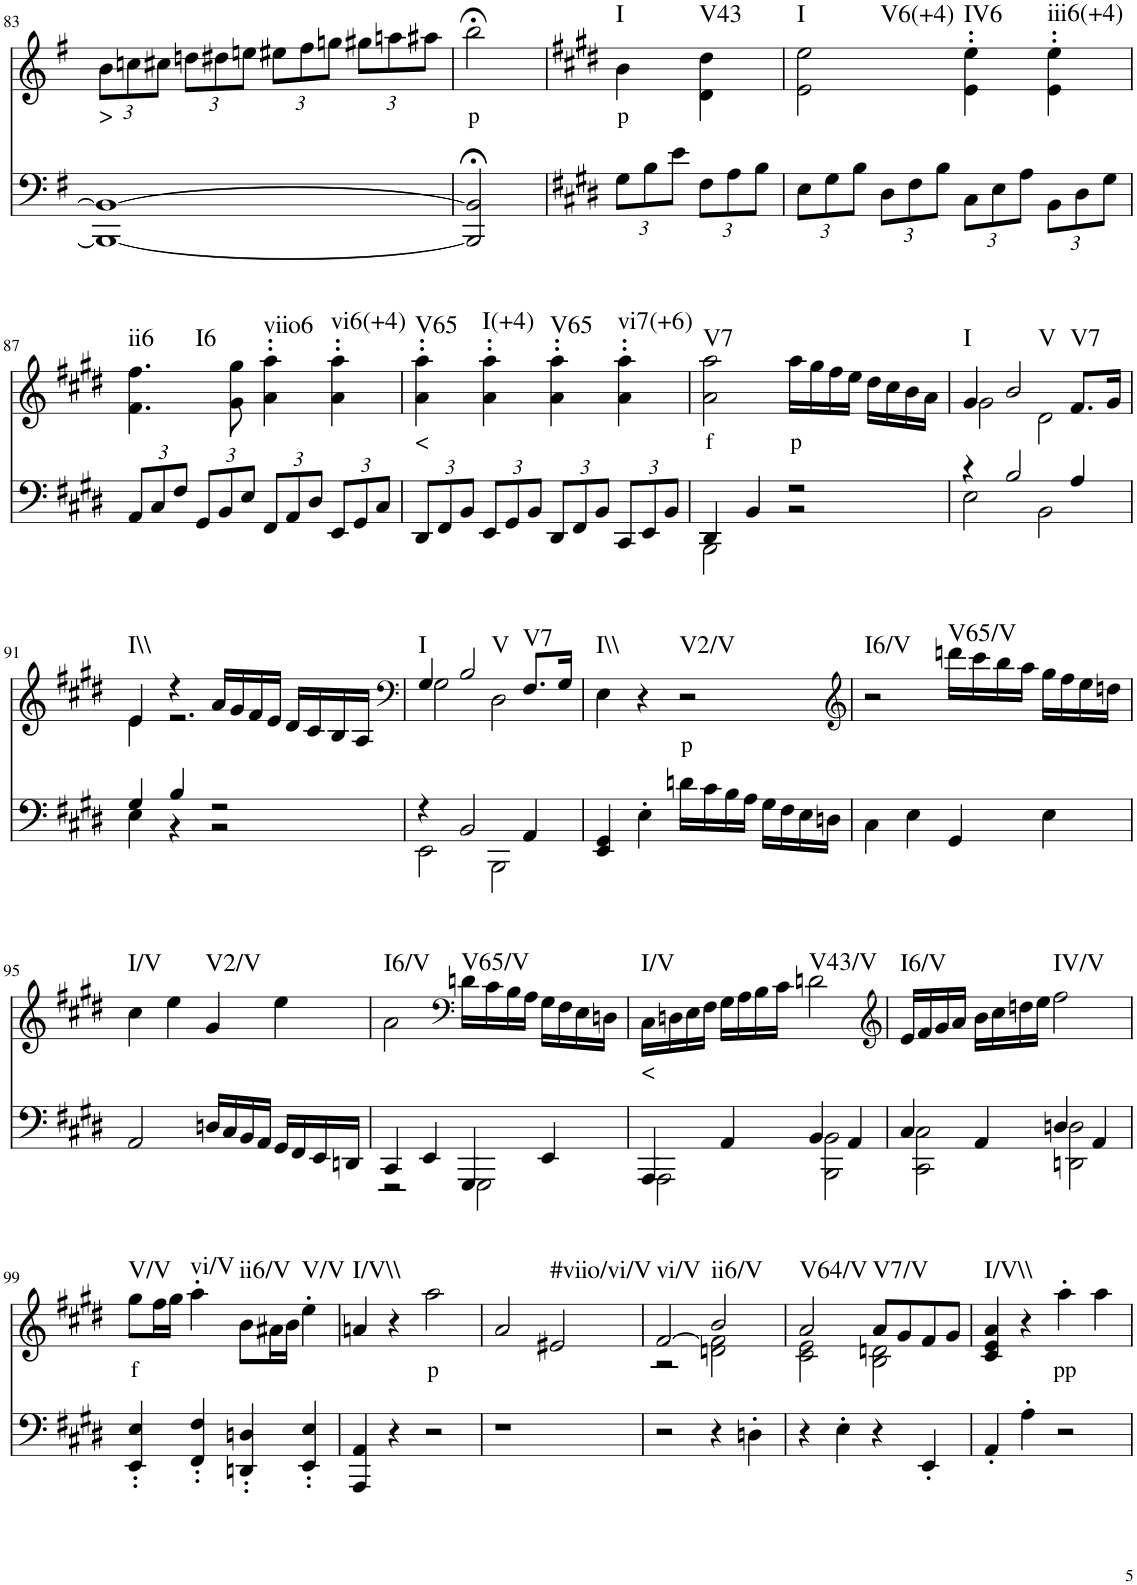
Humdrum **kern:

**kern	**kern	**text	**harte
*part2	*part1	*part1	*part1
*staff2	*staff1	*staff1	*
*I"Piano	*I"Piano	*	*
*I'Pno	*I'Pno	*	*
!!LO:PB:g=z
*clefF4	*clefG2	*	*
*k[f#]	*k[f#]	*	*
*M2/2	*M2/2	*	*
*	*Xbrackettup	*	*
=83	=83	=83	=83
!	!	!LO:LY:b	!
1BBB_ 1BB_	12b\L	>	.
.	12ccn\	.	.
.	12cc#X\J	.	.
.	12ddn\L	.	.
.	12dd#X\	.	.
.	12een\J	.	.
.	12ee#X\L	.	.
.	12ff#\	.	.
.	12ggn\J	.	.
.	12gg#X\L	.	.
.	12aan\	.	.
.	12aa#X\J	.	.
=84	=84	=84	=84
!	!	!LO:LY:b	!
2BBB/];< 2BB/];<	2bb;<\	p	.
=85	=85	=85	=85
*k[f#c#g#d#]	*k[f#c#g#d#]	*	*
*Xbrackettup	*	*	*
!	!	!LO:LY:b	!LO:H:kt=I
12G#\L	4b\	p	N
12B\	.	.	.
12e\J	.	.	.
!	!	!	!LO:H:kt=V43
12F#\L	4d#\ 4dd#\	.	N
12A\	.	.	.
12B\J	.	.	.
=86	=86	=86	=86
!	!	!	!LO:H:n=1:kt=I
!	!	!	!LO:H:n=2:kt=V6(+4)
12E\L	2e\ 2ee\	.	N N
12G#\	.	.	.
12B\J	.	.	.
12D#\L	.	.	.
12F#\	.	.	.
12B\J	.	.	.
!	!	!	!LO:H:kt=IV6
12C#\L	4e\' 4ee\'	.	N
12E\	.	.	.
12A\J	.	.	.
!	!	!	!LO:H:kt=iii6(+4)
12BB\L	4e\' 4ee\'	.	N
12D#\	.	.	.
12G#\J	.	.	.
!!LO:LB:g=z
=87	=87	=87	=87
!	!	!	!LO:H:n=1:kt=ii6
!	!	!	!LO:H:n=2:kt=I6
12AA/L	4.f#\ 4.ff#\	.	N N
12C#/	.	.	.
12F#/J	.	.	.
12GG#/L	.	.	.
12BB/	.	.	.
.	8g#\ 8gg#\	.	.
12E/J	.	.	.
!	!	!	!LO:H:kt=viio6
12FF#/L	4a\' 4aa\'	.	N
12AA/	.	.	.
12D#/J	.	.	.
!	!	!	!LO:H:kt=vi6(+4)
12EE/L	4a\' 4aa\'	.	N
12GG#/	.	.	.
12C#/J	.	.	.
=88	=88	=88	=88
!	!	!LO:LY:b	!LO:H:kt=V65
12DD#/L	4a\' 4aa\'	<	N
12FF#/	.	.	.
12BB/J	.	.	.
!	!	!	!LO:H:kt=I(+4)
12EE/L	4a\' 4aa\'	.	N
12GG#/	.	.	.
12BB/J	.	.	.
!	!	!	!LO:H:kt=V65
12DD#/L	4a\' 4aa\'	.	N
12FF#/	.	.	.
12BB/J	.	.	.
!	!	!	!LO:H:kt=vi7(+6)
12CC#/L	4a\' 4aa\'	.	N
12EE/	.	.	.
12BB/J	.	.	.
=89	=89	=89	=89
*^	*	*	*
!	!	!	!LO:LY:b	!LO:H:kt=V7
4DD#/	2BBB\	2a\ 2aa\	f	N
4BB/	.	.	.	.
!	!	!	!LO:LY:b	!
2r	2r	16aa\LL	p	.
.	.	16gg#\	.	.
.	.	16ff#\	.	.
.	.	16ee\JJ	.	.
.	.	16dd#\LL	.	.
.	.	16cc#\	.	.
.	.	16b\	.	.
.	.	16a\JJ	.	.
=90	=90	=90	=90	=90
*	*	*^	*	*
!	!	!	!	!	!LO:H:kt=I
4r	2E\	4g#/	2g#\	.	N
!	!	!	!	!	!LO:H:kt=V
2B/	.	2b/	.	.	N
.	2BB\	.	2d#\	.	.
!	!	!	!	!	!LO:H:kt=V7
4A/	.	8.f#/L	.	.	N
.	.	16g#/Jk	.	.	.
!!LO:LB:g=z	!!
=91	=91	=91	=91	=91	=91
!	!	!	!	!	!LO:H:kt=I\\
4G#/	4E\	4e/	4e\	.	N
4B/	4r	4r	2.r	.	.
2r	2r	16a/LL	.	.	.
.	.	16g#/	.	.	.
.	.	16f#/	.	.	.
.	.	16e/JJ	.	.	.
.	.	16d#/LL	.	.	.
.	.	16c#/	.	.	.
.	.	16B/	.	.	.
.	.	16A/JJ	.	.	.
=92	=92	=92	=92	=92	=92
*	*	*clefF4	*	*	*
!	!	!	!	!	!LO:H:kt=I
4r	2EE\	4G#/	2G#\	.	N
!	!	!	!	!	!LO:H:kt=V
2BB/	.	2B/	.	.	N
.	2BBB\	.	2D#\	.	.
!	!	!	!	!	!LO:H:kt=V7
4AA/	.	8.F#/L	.	.	N
.	.	16G#/Jk	.	.	.
*v	*v	*	*	*	*
*	*v	*v	*	*
=93	=93	=93	=93
!	!	!	!LO:H:kt=I\\
4EE/ 4GG#/	4E\	.	N
4E'\	4r	.	.
!	!	!LO:LY:b	!LO:H:kt=V2/V
16dn\LL	2r	p	N
16c#\	.	.	.
16B\	.	.	.
16A\JJ	.	.	.
16G#\LL	.	.	.
16F#\	.	.	.
16E\	.	.	.
16Dn\JJ	.	.	.
=94	=94	=94	=94
*	*clefG2	*	*
!	!	!	!LO:H:kt=I6/V
4C#\	2r	.	N
4E\	.	.	.
!	!	!	!LO:H:kt=V65/V
4GG#/	16dddn\LL	.	N
.	16ccc#\	.	.
.	16bb\	.	.
.	16aa\JJ	.	.
4E\	16gg#\LL	.	.
.	16ff#\	.	.
.	16ee\	.	.
.	16ddn\JJ	.	.
!!LO:LB:g=z
=95	=95	=95	=95
!	!	!	!LO:H:kt=I/V
2AA/	4cc#\	.	N
.	4ee\	.	.
!	!	!	!LO:H:kt=V2/V
16Dn/LL	4g#/	.	N
16C#/	.	.	.
16BB/	.	.	.
16AA/JJ	.	.	.
16GG#/LL	4ee\	.	.
16FF#/	.	.	.
16EE/	.	.	.
16DDn/JJ	.	.	.
=96	=96	=96	=96
*^	*	*	*
!	!	!	!	!LO:H:kt=I6/V
4CC#/	2r	2a\	.	N
4EE/	.	.	.	.
*	*	*clefF4	*	*
!	!	!	!	!LO:H:kt=V65/V
4GGG#/	2GGG#\	16dn\LL	.	N
.	.	16c#\	.	.
.	.	16B\	.	.
.	.	16A\JJ	.	.
4EE/	.	16G#\LL	.	.
.	.	16F#\	.	.
.	.	16E\	.	.
.	.	16Dn\JJ	.	.
=97	=97	=97	=97	=97
!	!	!	!LO:LY:b	!LO:H:kt=I/V
4AAA/	2AAA\	16C#\LL	<	N
.	.	16Dn\	.	.
.	.	16E\	.	.
.	.	16F#\JJ	.	.
4AA/	.	16G#\LL	.	.
.	.	16A\	.	.
.	.	16B\	.	.
.	.	16c#\JJ	.	.
!	!	!	!	!LO:H:kt=V43/V
4BB/	2BBB\ 2BB\	2dn\	.	N
4AA/	.	.	.	.
=98	=98	=98	=98	=98
*	*	*clefG2	*	*
!	!	!	!	!LO:H:kt=I6/V
4C#/	2CC#\ 2C#\	16e/LL	.	N
.	.	16f#/	.	.
.	.	16g#/	.	.
.	.	16a/JJ	.	.
4AA/	.	16b\LL	.	.
.	.	16cc#\	.	.
.	.	16ddn\	.	.
.	.	16ee\JJ	.	.
!	!	!	!	!LO:H:kt=IV/V
4Dn/	2DDn\ 2D\	2ff#\	.	N
4AA/	.	.	.	.
*v	*v	*	*	*
!!LO:LB:g=z
=99	=99	=99	=99
!	!	!LO:LY:b	!LO:H:kt=V/V
4EE/' 4E/'	8gg#\L	f	N
.	16ff#\L	.	.
.	16gg#\JJ	.	.
!	!	!	!LO:H:kt=vi/V
4FF#/' 4F#/'	4aa'\	.	N
!	!	!	!LO:H:kt=ii6/V
4DDn/' 4Dn/'	8b\L	.	N
.	16a#X\L	.	.
.	16b\JJ	.	.
!	!	!	!LO:H:kt=V/V
4EE/' 4E/'	4ee'\	.	N
=100	=100	=100	=100
!	!	!	!LO:H:kt=I/V\\
4AAA/ 4AA/	4an/	.	N
4r	4r	.	.
!	!	!LO:LY:b	!
2r	2aa\	p	.
=101	=101	=101	=101
1r	2a/	.	.
!	!	!	!LO:H:kt=#viio/vi/V
.	2e#X/	.	N
=102	=102	=102	=102
*	*^	*	*
!	!	!	!	!LO:H:kt=vi/V
2r	[2f#/	2r	.	N
!	!	!	!	!LO:H:kt=ii6/V
4r	2b/	2dn\ 2f#\]	.	N
4Dn'\	.	.	.	.
=103	=103	=103	=103	=103
!	!	!	!	!LO:H:kt=V64/V
4r	2a/	2c#\ 2e\	.	N
4E'\	.	.	.	.
!	!	!	!	!LO:H:kt=V7/V
4r	8a/L	2B\ 2dn\	.	N
.	8g#/	.	.	.
4EE'/	8f#/	.	.	.
.	8g#/J	.	.	.
*	*v	*v	*	*
=104	=104	=104	=104
!	!	!	!LO:H:kt=I/V\\
4AA'/	4c#/ 4e/ 4a/	.	N
4A'\	4r	.	.
!	!	!LO:LY:b	!
2r	4aa'\	pp	.
.	4aa\	.	.
=	=	=	=
*-	*-	*-	*-
